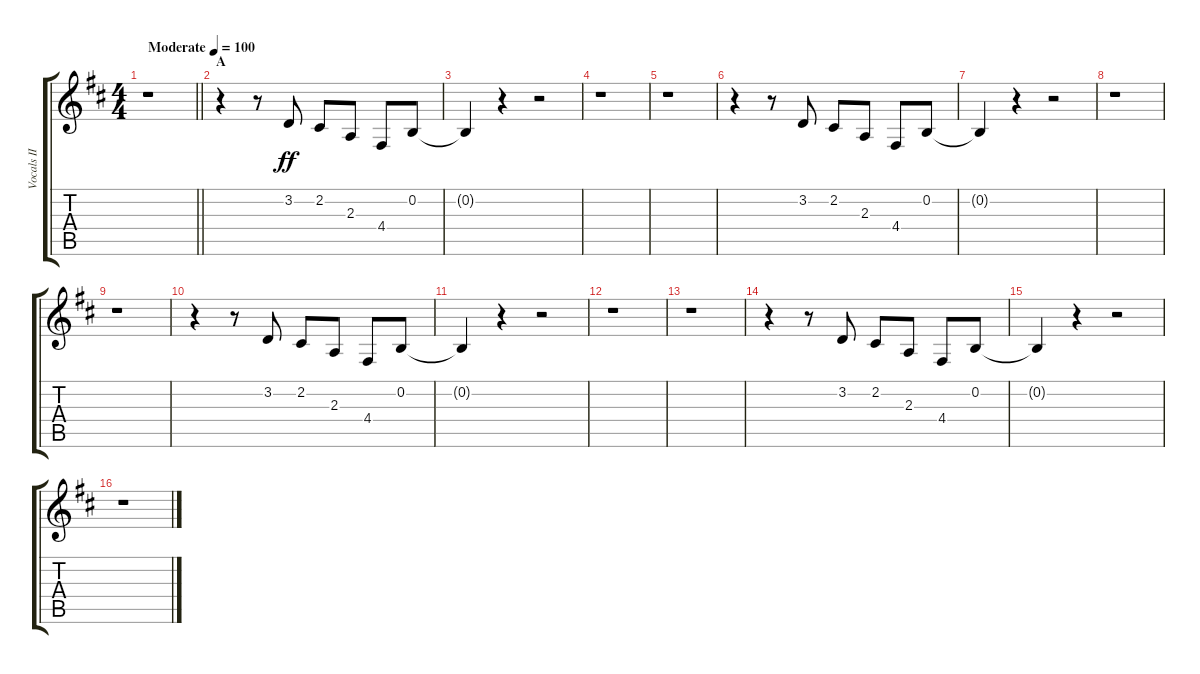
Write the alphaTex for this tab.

\track ("Vocals II" "Vocals II") {instrument voiceoohs}
\staff {score tabs}
\tuning (E4 B3 G3 D3 A2 E2) {hide}
\ts (4 4)
\tempo (100 "Moderate")
\clef g2
\barLineRight lightlight
\ks d
r.1{dy ff instrument voiceoohs} |
\section ("" "A")
r.4 r.8 3.2.8 2.2.8 2.3.8 4.4.8 0.2.8 |
0.2{t}.4 r.4 r.2 |
r.1 |
r.1 |
r.4 r.8 3.2.8 2.2.8 2.3.8 4.4.8 0.2.8 |
0.2{t}.4 r.4 r.2 |
r.1 |
r.1 |
r.4 r.8 3.2.8 2.2.8 2.3.8 4.4.8 0.2.8 |
0.2{t}.4 r.4 r.2 |
r.1 |
r.1 |
r.4 r.8 3.2.8 2.2.8 2.3.8 4.4.8 0.2.8 |
0.2{t}.4 r.4 r.2 |
r.1
